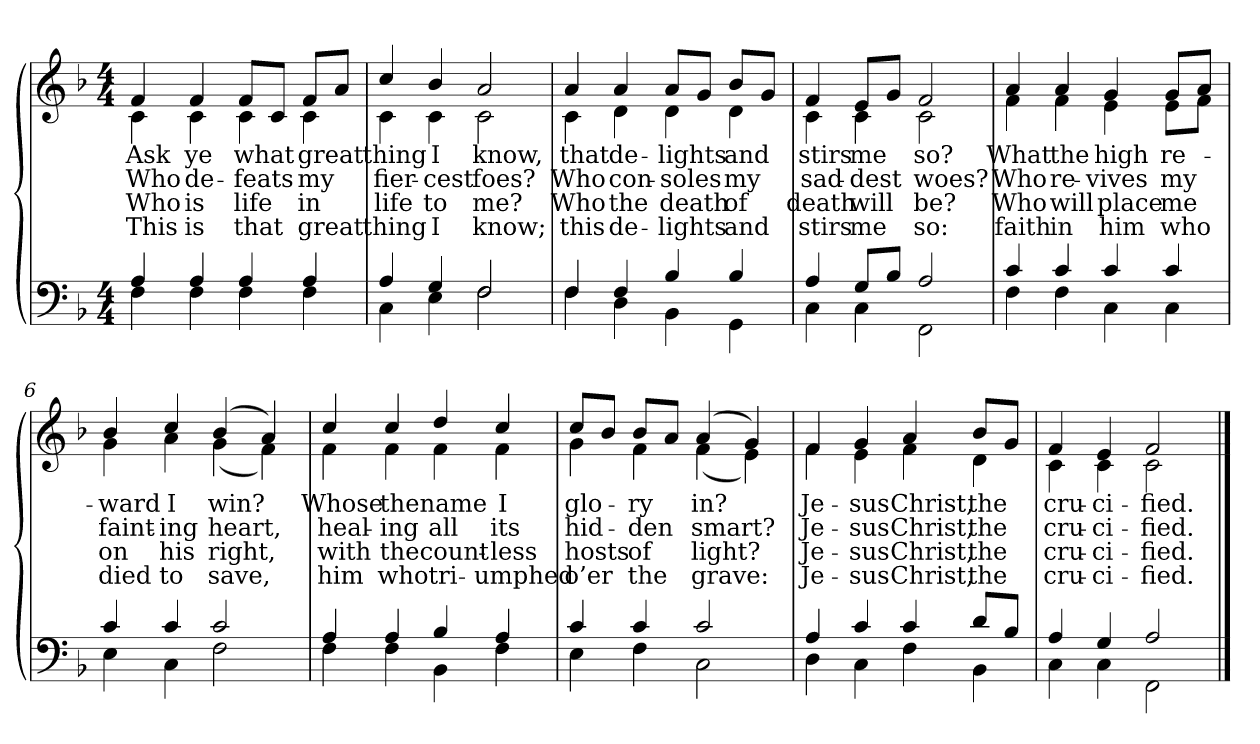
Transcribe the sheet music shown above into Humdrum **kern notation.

**kern	**kern	**text	**text	**text	**text
*part2	*part1	*part1	*part1	*part1	*part1
*staff2	*staff1	*staff1	*staff1	*staff1	*staff1
*clefF4	*clefG2	*	*	*	*
*k[b-]	*k[b-]	*	*	*	*
*M4/4	*M4/4	*	*	*	*
=1	=1	=1	=1	=1	=1
*^	*	*	*	*	*
!	!	!LO:TX:b:i:t=Verse	!	!	!	!
!	!	!	!LO:LY:b	!LO:LY:b	!LO:LY:b	!LO:LY:b
*	*	*^	*	*	*	*
4A/	4F\	4f/	4c\	Ask	Who	Who	This
!	!	!	!	!LO:LY:b	!LO:LY:b	!LO:LY:b	!LO:LY:b
4A/	4F\	4f/	4c\	ye	de-	is	is
!	!	!	!	!LO:LY:b	!LO:LY:b	!LO:LY:b	!LO:LY:b
4A/	4F\	8f/L	4c\	what	-feats	life	that
.	.	8c/J	.	.	.	.	.
!	!	!	!	!LO:LY:b	!LO:LY:b	!LO:LY:b	!LO:LY:b
4A/	4F\	8f/L	4c\	great	my	in	great
.	.	8a/J	.	.	.	.	.
=2	=2	=2	=2	=2	=2	=2	=2
!	!	!	!	!LO:LY:b	!LO:LY:b	!LO:LY:b	!LO:LY:b
4A/	4C\	4cc/	4c\	thing	fier-	life	thing
!	!	!	!	!LO:LY:b	!LO:LY:b	!LO:LY:b	!LO:LY:b
4G/	4E\	4b-/	4c\	I	-cest	to	I
!	!	!	!	!LO:LY:b	!LO:LY:b	!LO:LY:b	!LO:LY:b
2F/	2F\	2a/	2c\	know,	foes?	me?	know;
!!LO:LB:g=z	!!
=3	=3	=3	=3	=3	=3	=3	=3
!	!	!	!	!LO:LY:b	!LO:LY:b	!LO:LY:b	!LO:LY:b
4F/	4F\	4a/	4c\	that	Who	Who	this
!	!	!	!	!LO:LY:b	!LO:LY:b	!LO:LY:b	!LO:LY:b
4F/	4D\	4a/	4d\	de-	con-	the	de-
!	!	!	!	!LO:LY:b	!LO:LY:b	!LO:LY:b	!LO:LY:b
4B-/	4BB-\	8a/L	4d\	-lights	-soles	death	-lights
.	.	8g/J	.	.	.	.	.
!	!	!	!	!LO:LY:b	!LO:LY:b	!LO:LY:b	!LO:LY:b
4B-/	4GG\	8b-/L	4d\	and	my	of	and
.	.	8g/J	.	.	.	.	.
=4	=4	=4	=4	=4	=4	=4	=4
!	!	!	!	!LO:LY:b	!LO:LY:b	!LO:LY:b	!LO:LY:b
4A/	4C\	4f/	4c\	stirs	sad-	death	stirs
!	!	!	!	!LO:LY:b	!LO:LY:b	!LO:LY:b	!LO:LY:b
8G/L	4C\	8e/L	4c\	me	-dest	will	me
8B-/J	.	8g/J	.	.	.	.	.
!	!	!	!	!LO:LY:b	!LO:LY:b	!LO:LY:b	!LO:LY:b
2A/	2FF\	2f/	2c\	so?	woes?	be?	so:
!!LO:LB:g=z	!!
=5	=5	=5	=5	=5	=5	=5	=5
!	!	!	!	!LO:LY:b	!LO:LY:b	!LO:LY:b	!LO:LY:b
4c/	4F\	4a/	4f\	What	Who	Who	faith
!	!	!	!	!LO:LY:b	!LO:LY:b	!LO:LY:b	!LO:LY:b
4c/	4F\	4a/	4f\	the	re-	will	in
!	!	!	!	!LO:LY:b	!LO:LY:b	!LO:LY:b	!LO:LY:b
4c/	4C\	4g/	4e\	high	-vives	place	him
!	!	!	!	!LO:LY:b	!LO:LY:b	!LO:LY:b	!LO:LY:b
4c/	4C\	8g/L	8e\L	re-	my	me	who
.	.	8a/J	8f\J	.	.	.	.
=6	=6	=6	=6	=6	=6	=6	=6
!	!	!	!	!LO:LY:b	!LO:LY:b	!LO:LY:b	!LO:LY:b
4c/	4E\	4b-/	4g\	-ward	faint-	on	died
!	!	!	!	!LO:LY:b	!LO:LY:b	!LO:LY:b	!LO:LY:b
4c/	4C\	4cc/	4a\	I	-ing	his	to
!	!	!	!	!LO:LY:b	!LO:LY:b	!LO:LY:b	!LO:LY:b
2c/	2F\	(>4b-/	(<4g\	win?	heart,	right,	save,
.	.	4a/)	4f\)	.	.	.	.
!!LO:LB:g=z	!!
=7	=7	=7	=7	=7	=7	=7	=7
!	!	!	!	!LO:LY:b	!LO:LY:b	!LO:LY:b	!LO:LY:b
4A/	4F\	4cc/	4f\	Whose	heal-	with	him
!	!	!	!	!LO:LY:b	!LO:LY:b	!LO:LY:b	!LO:LY:b
4A/	4F\	4cc/	4f\	the	-ing	the	who
!	!	!	!	!LO:LY:b	!LO:LY:b	!LO:LY:b	!LO:LY:b
4B-/	4BB-\	4dd/	4f\	name	all	count-	tri-
!	!	!	!	!LO:LY:b	!LO:LY:b	!LO:LY:b	!LO:LY:b
4A/	4F\	4cc/	4f\	I	its	-less	-umphed
=8	=8	=8	=8	=8	=8	=8	=8
!	!	!	!	!LO:LY:b	!LO:LY:b	!LO:LY:b	!LO:LY:b
4c/	4E\	8cc/L	4g\	glo-	hid-	hosts	o’er
.	.	8b-/J	.	.	.	.	.
!	!	!	!	!LO:LY:b	!LO:LY:b	!LO:LY:b	!LO:LY:b
4c/	4F\	8b-/L	4f\	-ry	-den	of	the
.	.	8a/J	.	.	.	.	.
!	!	!	!	!LO:LY:b	!LO:LY:b	!LO:LY:b	!LO:LY:b
2c/	2C\	(>4a/	(<4f\	in?	smart?	light?	grave:
.	.	4g/)	4e\)	.	.	.	.
!!LO:LB:g=z	!!
=9	=9	=9	=9	=9	=9	=9	=9
!	!	!	!	!LO:LY:b	!LO:LY:b	!LO:LY:b	!LO:LY:b
4A/	4D\	4f/	4f\	Je-	Je-	Je-	Je-
!	!	!	!	!LO:LY:b	!LO:LY:b	!LO:LY:b	!LO:LY:b
4c/	4C\	4g/	4e\	-sus	-sus	-sus	-sus
!	!	!	!	!LO:LY:b	!LO:LY:b	!LO:LY:b	!LO:LY:b
4c/	4F\	4a/	4f\	Christ,	Christ,	Christ,	Christ,
!	!	!	!	!LO:LY:b	!LO:LY:b	!LO:LY:b	!LO:LY:b
8d/L	4BB-\	8b-/L	4d\	the	the	the	the
8B-/J	.	8g/J	.	.	.	.	.
=10	=10	=10	=10	=10	=10	=10	=10
!	!	!	!	!LO:LY:b	!LO:LY:b	!LO:LY:b	!LO:LY:b
4A/	4C\	4f/	4c\	cru-	cru-	cru-	cru-
!	!	!	!	!LO:LY:b	!LO:LY:b	!LO:LY:b	!LO:LY:b
4G/	4C\	4e/	4c\	-ci-	-ci-	-ci-	-ci-
!	!	!	!	!LO:LY:b	!LO:LY:b	!LO:LY:b	!LO:LY:b
2A/	2FF\	2f/	2c\	-fied.	-fied.	-fied.	-fied.
*v	*v	*	*	*	*	*	*
*	*v	*v	*	*	*	*
==	==	==	==	==	==
*-	*-	*-	*-	*-	*-
